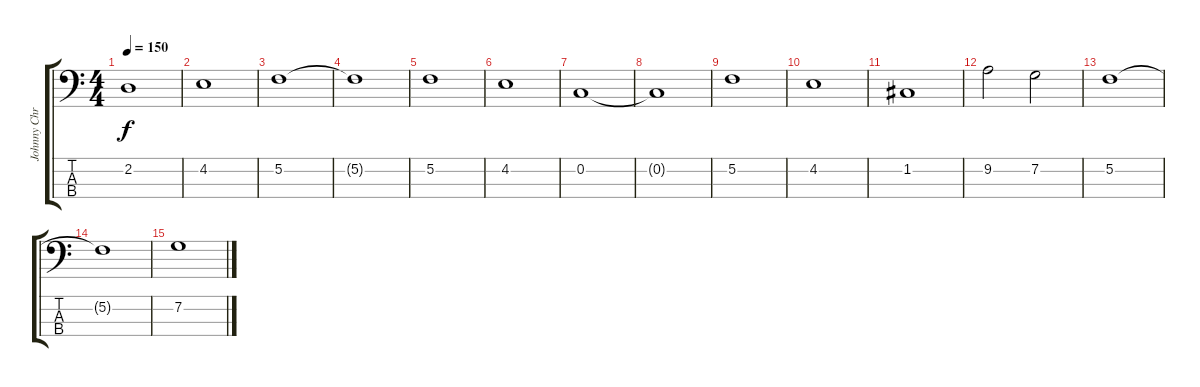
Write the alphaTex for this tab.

\track ("Johnny Christ" "Johnny Chr") {instrument electricbassfinger}
\staff {score tabs}
\tuning (F2 C2 G1 C1) {hide}
\ts (4 4)
\tempo 150
\clef f4
\ks c
2.2.1{dy f} |
4.2.1 |
5.2.1 |
5.2{t}.1 |
5.2.1 |
4.2.1 |
0.2.1 |
0.2{t}.1 |
5.2.1 |
4.2.1 |
1.2.1 |
9.2.2 7.2.2 |
5.2.1 |
5.2{t}.1 |
7.2.1
